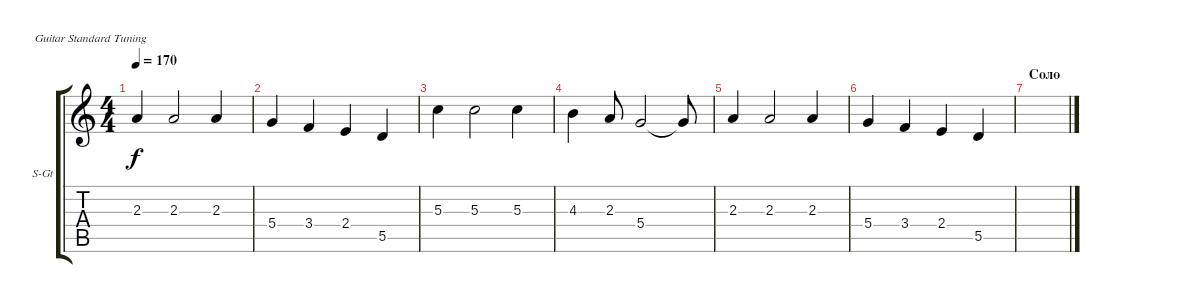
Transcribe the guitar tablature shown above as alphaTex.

\defaultSystemsLayout 4
\bracketExtendMode groupsimilarinstruments
\firstSystemTrackNameOrientation horizontal
\otherSystemsTrackNameOrientation horizontal
\track ("Г. Каспарян (вокал)" "S-Gt") {instrument acousticguitarsteel}
\staff {score tabs}
\tuning (E4 B3 G3 D3 A2 E2)
\ts (4 4)
\tempo 170
\clef g2
\ks c
2.3.4{dy f} 2.3.2 2.3.4 |
5.4.4 3.4.4 2.4.4 5.5.4 |
5.3.4 5.3.2 5.3.4 |
4.3.4 2.3.8 5.4.2 5.4{t}.8 |
2.3.4 2.3.2 2.3.4 |
5.4.4 3.4.4 2.4.4 5.5.4 |
\section ("" "Соло")
